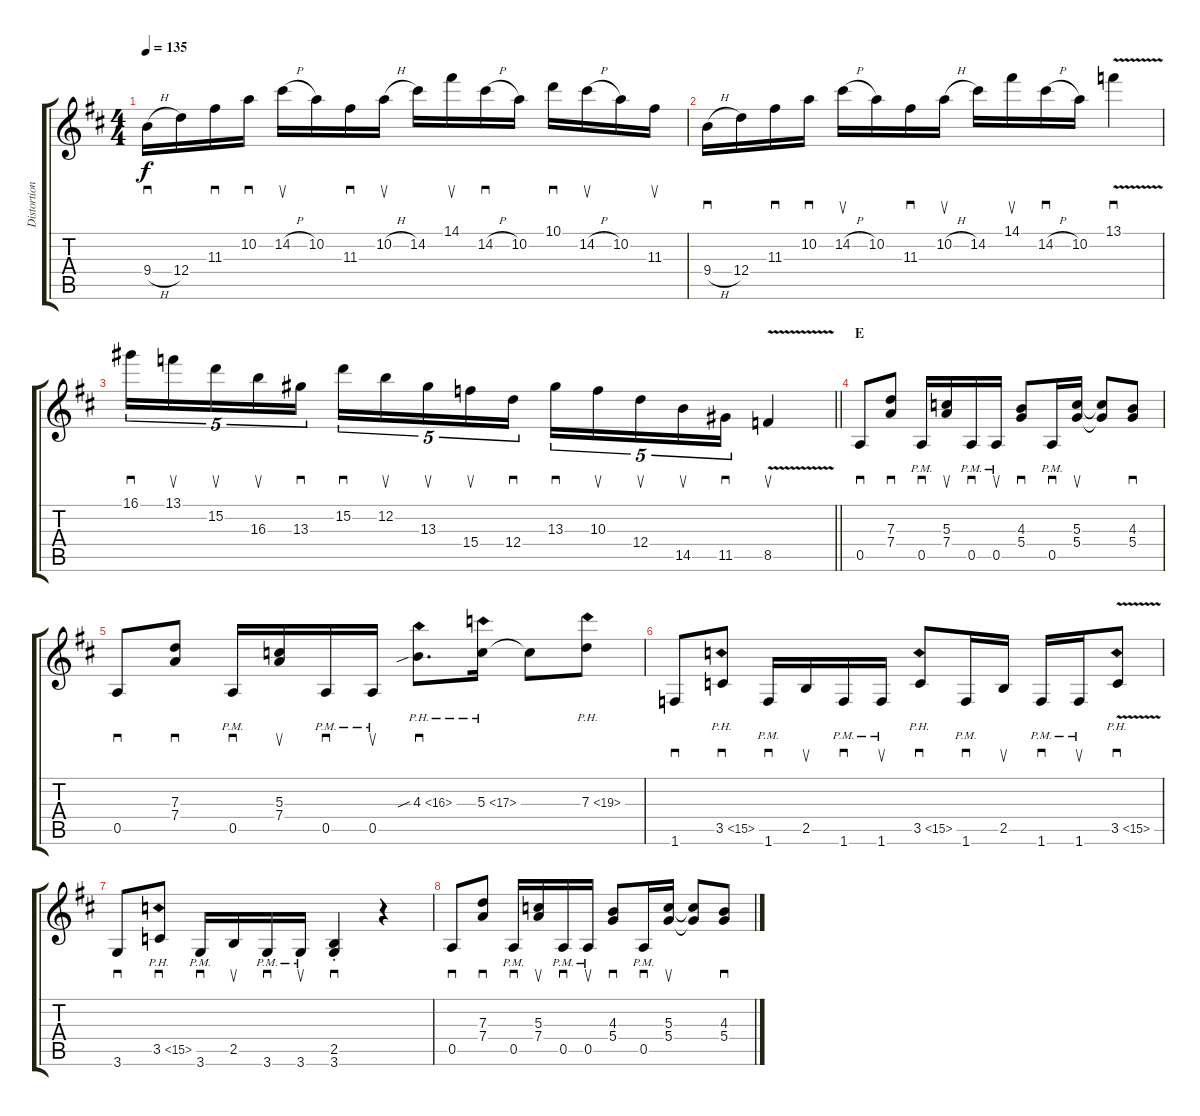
\track ("Distortion Guitar" "Distortion") {instrument overdrivenguitar}
\staff {score tabs}
\tuning (E4 B3 G3 D3 A2 E2) {hide}
\ts (4 4)
\tempo 135
\clef g2
\ks bminor
9.4{h}.16{sd dy f} 12.4.16 11.3.16{sd} 10.2.16{sd} 14.2{h}.16{su} 10.2.16 11.3.16{sd} 10.2{h}.16{su} 14.2.16 14.1.16{su} 14.2{h}.16{sd} 10.2.16 10.1.16{sd} 14.2{h}.16{su} 10.2.16 11.3.16{su} |
9.4{h}.16{sd} 12.4.16 11.3.16{sd} 10.2.16{sd} 14.2{h}.16{su} 10.2.16 11.3.16{sd} 10.2{h}.16{su} 14.2.16 14.1.16{su} 14.2{h}.16{sd} 10.2.16 13.1{v}.4{sd} |
\barLineRight lightlight
16.1.16{sd tu (5 4)} 13.1.16{su tu (5 4)} 15.2.16{su tu (5 4)} 16.3.16{su tu (5 4)} 13.3.16{sd tu (5 4)} 15.2.16{sd tu (5 4)} 12.2.16{su tu (5 4)} 13.3.16{su tu (5 4)} 15.4.16{su tu (5 4)} 12.4.16{sd tu (5 4)} 13.3.16{sd tu (5 4)} 10.3.16{su tu (5 4)} 12.4.16{su tu (5 4)} 14.5.16{su tu (5 4)} 11.5.16{sd tu (5 4)} 8.5{v}.4{su} |
\section ("" "E")
0.5.8{sd} (7.3 7.4).8{sd} 0.5{pm}.16{sd} (5.3 7.4).16{su} 0.5{pm}.16{sd} 0.5{pm}.16{su} (4.3 5.4).8{sd} 0.5{pm}.16{sd} (5.3 5.4).16{su} (5.3{t} 5.4{t}).8 (4.3 5.4).8{sd} |
0.5.8{sd} (7.3 7.4).8{sd} 0.5{pm}.16{sd} (5.3 7.4).16{su} 0.5{pm}.16{sd} 0.5{pm}.16{su} 4.3{ph 12 sib}.8{d sd} 5.3{ph 12}.16 5.3{t}.8 7.3{ph 12}.8 |
1.6.8{sd} 3.5{ph 12}.8{sd} 1.6{pm}.16{sd} 2.5.16{su} 1.6{pm}.16{sd} 1.6{pm}.16{su} 3.5{ph 12}.8{sd} 1.6{pm}.16{sd} 2.5.16{su} 1.6{pm}.16{sd} 1.6{pm}.16{su} 3.5{ph 12 v}.8{sd} |
3.6.8{sd} 3.5{ph 12}.8{sd} 3.6{pm}.16{sd} 2.5.16{su} 3.6{pm}.16{sd} 3.6{pm}.16{su} (2.5{st} 3.6{st}).4{sd} r.4 |
0.5.8{sd} (7.3 7.4).8{sd} 0.5{pm}.16{sd} (5.3 7.4).16{su} 0.5{pm}.16{sd} 0.5{pm}.16{su} (4.3 5.4).8{sd} 0.5{pm}.16{sd} (5.3 5.4).16{su} (5.3{t} 5.4{t}).8 (4.3 5.4).8{sd}
